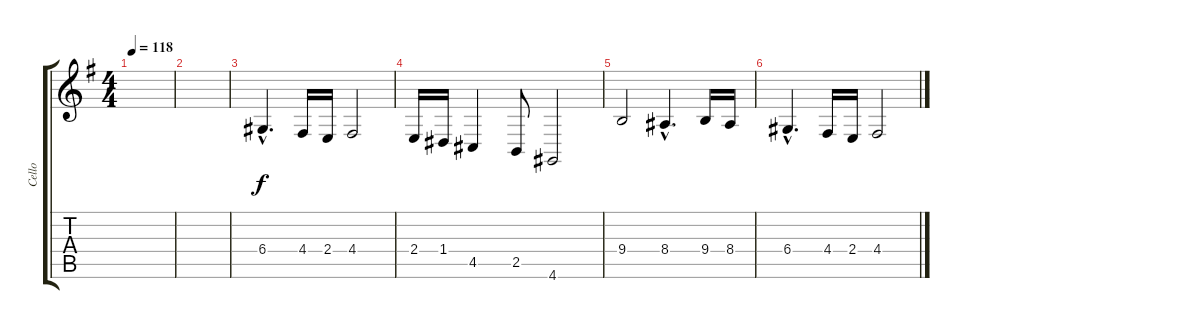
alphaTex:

\track ("Cello" "Cello") {instrument cello}
\staff {score tabs}
\tuning (E4 B3 G3 D3 A2 E2) {hide}
\ts (4 4)
\tempo 118
\clef g2
\ks eminor
|
|
6.4{hac}.4{d} 4.4.16 2.4.16 4.4.2 |
2.4.16 1.4.16 4.5.4 2.5.8 4.6.2 |
9.4.2 8.4{hac}.4{d} 9.4.16 8.4.16 |
6.4{hac}.4{d} 4.4.16 2.4.16 4.4.2
